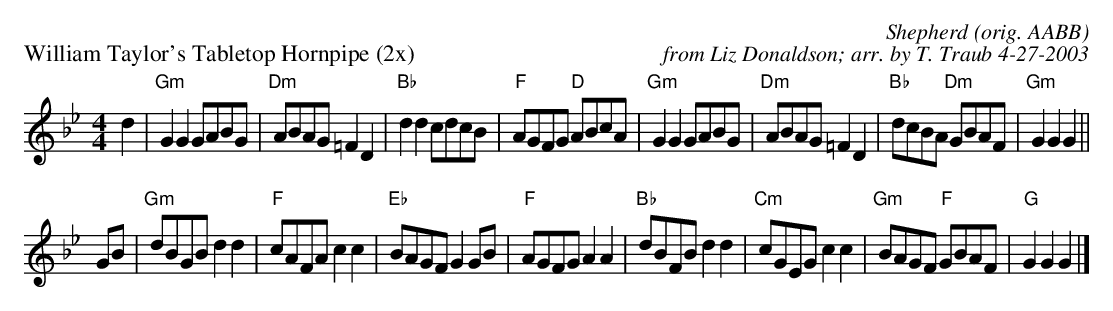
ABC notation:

X:1
P: William Taylor's Tabletop Hornpipe (2x)
C:Shepherd (orig. AABB)
C:from Liz Donaldson; arr. by T. Traub 4-27-2003
M:4/4
L:1/8
K:Gm
d2 |"Gm"G2 G2 GABG|"Dm"ABAG =F2 D2|"Bb"d2 d2 cdcB|"F"AGFG "D"ABcA|"Gm"G2 G2 GABG|"Dm"ABAG =F2 D2|"Bb"dcBA "Dm"GBAF|"Gm"G2 G2 G2 ||
GB|"Gm"dBGB d2 d2|"F"cAFA c2 c2|"Eb"BAGF G2 GB|"F"AGFG A2 A2|"Bb"dBFB d2 d2|"Cm"cGEG c2 c2|"Gm"BAGF "F"GBAF|"G"G2 G2 G2 |]
